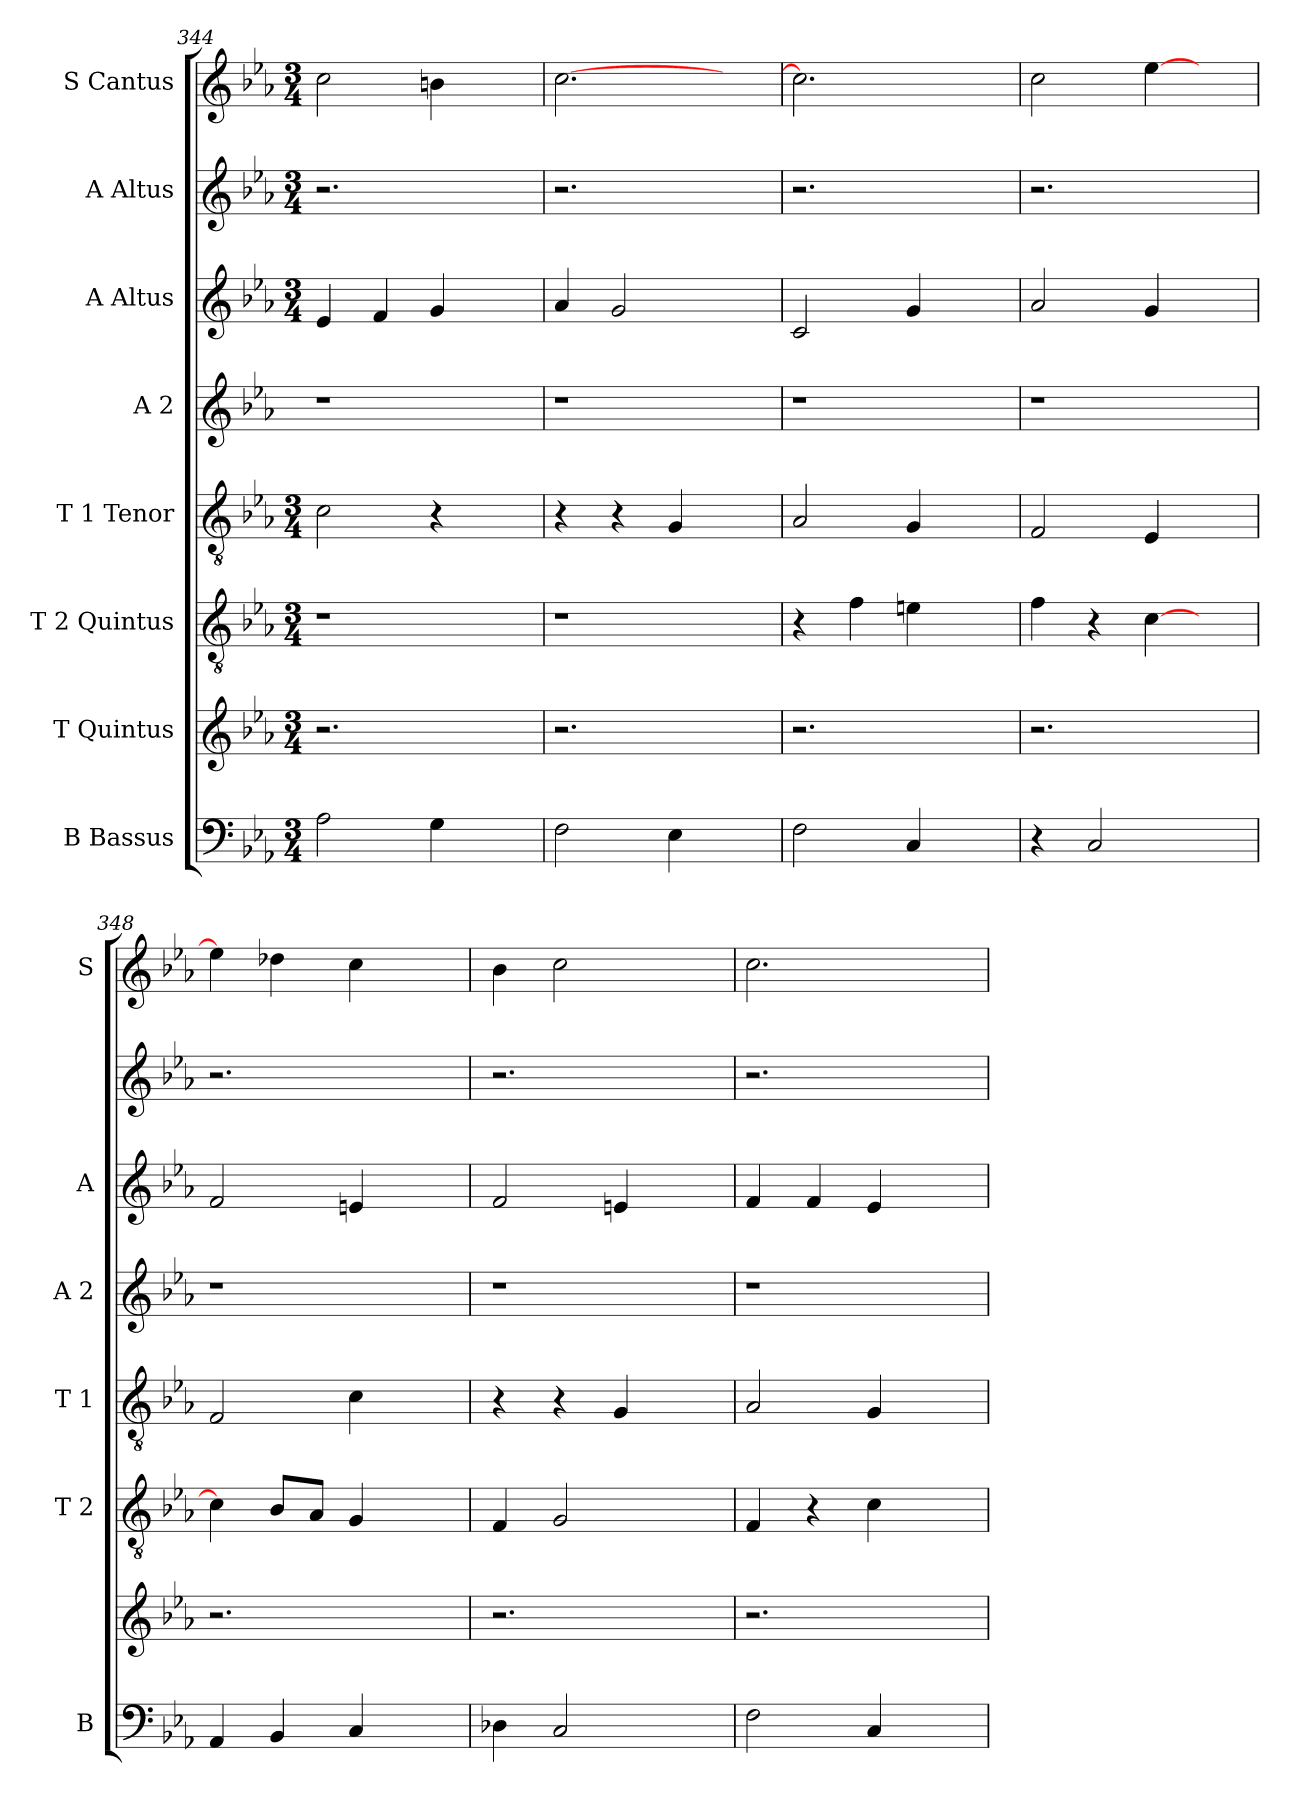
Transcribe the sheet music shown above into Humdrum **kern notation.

**kern	**kern	**kern	**kern	**kern	**kern	**kern	**kern
*part8	*part7	*part6	*part5	*part4	*part3	*part2	*part1
*staff8	*staff7	*staff6	*staff5	*staff4	*staff3	*staff2	*staff1
*I"B Bassus	*I"T Quintus	*I"T 2 Quintus	*I"T 1 Tenor	*I"A 2	*I"A Altus	*I"A Altus	*I"S Cantus
*I'B	*	*I'T 2	*I'T 1	*I'A 2	*I'A	*	*I'S
!!LO:LB:g=z
*clefF4	*clefG2	*clefGv2	*clefGv2	*clefG2	*clefG2	*clefG2	*clefG2
*k[b-e-a-]	*k[b-e-a-]	*k[b-e-a-]	*k[b-e-a-]	*k[b-e-a-]	*k[b-e-a-]	*k[b-e-a-]	*k[b-e-a-]
*E-:	*E-:	*E-:	*E-:	*E-:	*E-:	*E-:	*E-:
*M3/4	*M3/4	*M3/4	*M3/4	*	*M3/4	*M3/4	*M3/4
=344	=344	=344	=344	=344	=344	=344	=344
!	!	!LO:N:vis=1	!	!	!	!	!
2A-\	2.r	2.r	2c\	1r	4e-/	2.r	2cc\
.	.	.	.	.	4f/	.	.
4G\	.	.	4r	.	4g/	.	4bn\
4ryy	4ryy	4ryy	4ryy	.	4ryy	4ryy	4ryy
=345	=345	=345	=345	=345	=345	=345	=345
!	!	!LO:N:vis=1	!	!	!	!	!
2F\	2.r	2.r	4r	1r	4a-/	2.r	[>2.cc\
.	.	.	4r	.	2g/	.	.
4E-\	.	.	4G/	.	.	.	.
4ryy	4ryy	4ryy	4ryy	.	4ryy	4ryy	4ryy
=346	=346	=346	=346	=346	=346	=346	=346
2F\	2.r	4r	2A-/	1r	2c/	2.r	2.cc\]
.	.	4f\	.	.	.	.	.
4C/	.	4en\	4G/	.	4g/	.	.
4ryy	4ryy	4ryy	4ryy	.	4ryy	4ryy	4ryy
=347	=347	=347	=347	=347	=347	=347	=347
4r	2.r	4f\	2F/	1r	2a-/	2.r	2cc\
2C/	.	4r	.	.	.	.	.
.	.	[>4c\	4E-/	.	4g/	.	[>4ee-\
4ryy	4ryy	4ryy	4ryy	.	4ryy	4ryy	4ryy
=348	=348	=348	=348	=348	=348	=348	=348
4AA-/	2.r	4c\]	2F/	1r	2f/	2.r	4ee-\]
4BB-/	.	8B-/L	.	.	.	.	4dd-X\
.	.	8A-/J	.	.	.	.	.
4C/	.	4G/	4c\	.	4en/	.	4cc\
4ryy	4ryy	4ryy	4ryy	.	4ryy	4ryy	4ryy
=349	=349	=349	=349	=349	=349	=349	=349
4D-X\	2.r	4F/	4r	1r	2f/	2.r	4b-\
2C/	.	2G/	4r	.	.	.	2cc\
.	.	.	4G/	.	4en/	.	.
4ryy	4ryy	4ryy	4ryy	.	4ryy	4ryy	4ryy
!!LO:LB:g=z
=350	=350	=350	=350	=350	=350	=350	=350
2F\	2.r	4F/	2A-/	1r	4f/	2.r	2.cc\
.	.	4r	.	.	4f/	.	.
4C/	.	4c\	4G/	.	4e-/	.	.
4ryy	4ryy	4ryy	4ryy	.	4ryy	4ryy	4ryy
=	=	=	=	=	=	=	=
*-	*-	*-	*-	*-	*-	*-	*-
